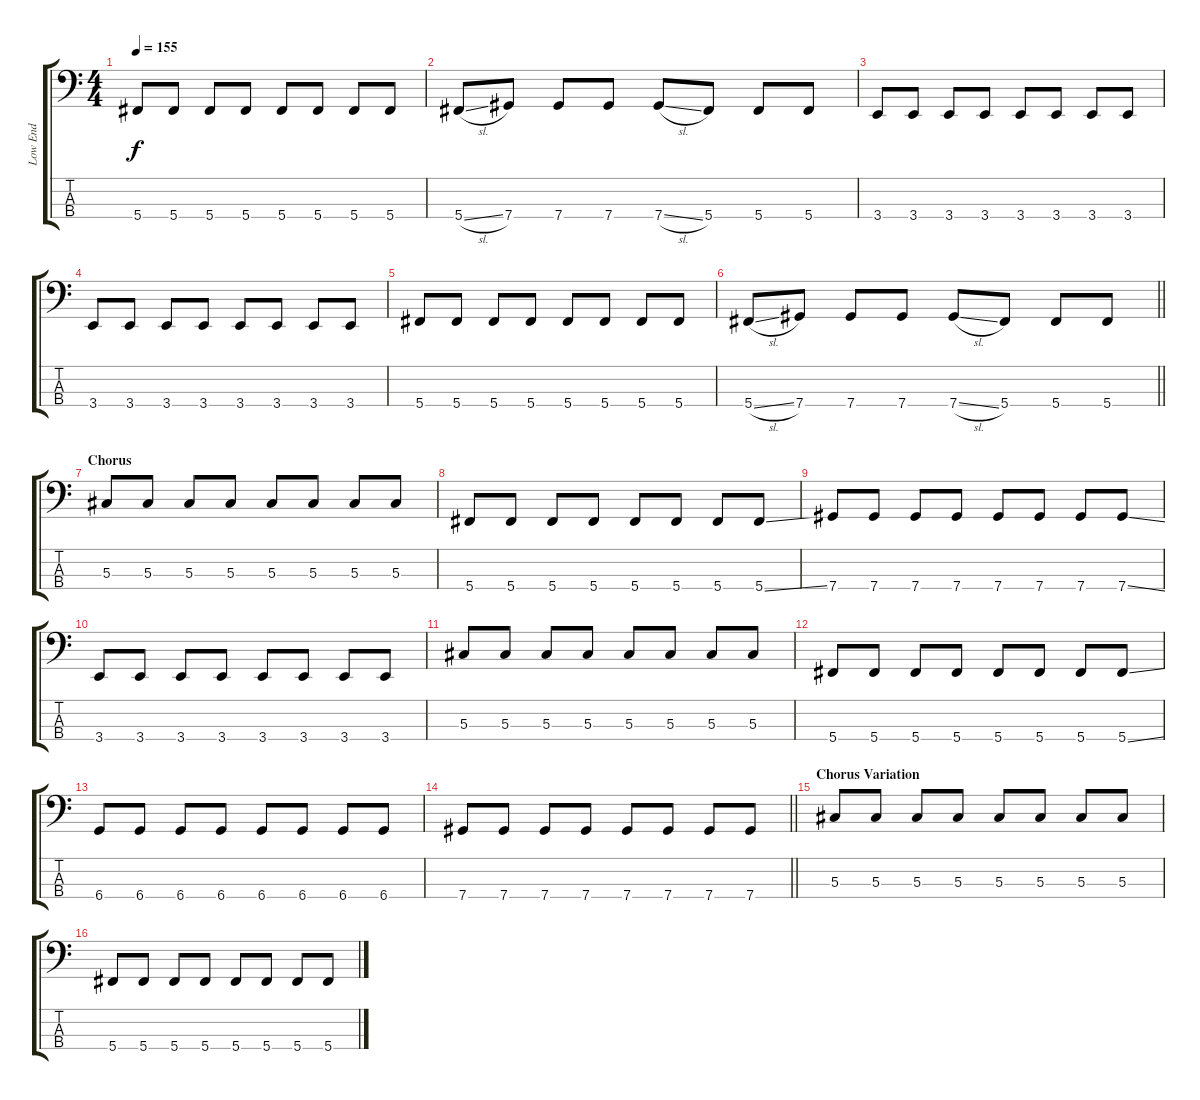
\track ("Low End" "Low End") {instrument electricbasspick}
\staff {score tabs}
\tuning (Gb2 Db2 Ab1 Db1) {hide}
\ts (4 4)
\tempo 155
\clef f4
\ks c
5.4.8{dy f} 5.4.8 5.4.8 5.4.8 5.4.8 5.4.8 5.4.8 5.4.8 |
5.4{sl}.8 7.4.8 7.4.8 7.4.8 7.4{sl}.8 5.4.8 5.4.8 5.4.8 |
3.4.8 3.4.8 3.4.8 3.4.8 3.4.8 3.4.8 3.4.8 3.4.8 |
3.4.8 3.4.8 3.4.8 3.4.8 3.4.8 3.4.8 3.4.8 3.4.8 |
5.4.8 5.4.8 5.4.8 5.4.8 5.4.8 5.4.8 5.4.8 5.4.8 |
\barLineRight lightlight
5.4{sl}.8 7.4.8 7.4.8 7.4.8 7.4{sl}.8 5.4.8 5.4.8 5.4.8 |
\section ("" "Chorus")
5.3.8 5.3.8 5.3.8 5.3.8 5.3.8 5.3.8 5.3.8 5.3.8 |
5.4.8 5.4.8 5.4.8 5.4.8 5.4.8 5.4.8 5.4.8 5.4{ss}.8 |
7.4.8 7.4.8 7.4.8 7.4.8 7.4.8 7.4.8 7.4.8 7.4{ss}.8 |
3.4.8 3.4.8 3.4.8 3.4.8 3.4.8 3.4.8 3.4.8 3.4.8 |
5.3.8 5.3.8 5.3.8 5.3.8 5.3.8 5.3.8 5.3.8 5.3.8 |
5.4.8 5.4.8 5.4.8 5.4.8 5.4.8 5.4.8 5.4.8 5.4{ss}.8 |
6.4.8 6.4.8 6.4.8 6.4.8 6.4.8 6.4.8 6.4.8 6.4.8 |
\barLineRight lightlight
7.4.8 7.4.8 7.4.8 7.4.8 7.4.8 7.4.8 7.4.8 7.4.8 |
\section ("" "Chorus Variation")
5.3.8 5.3.8 5.3.8 5.3.8 5.3.8 5.3.8 5.3.8 5.3.8 |
5.4.8 5.4.8 5.4.8 5.4.8 5.4.8 5.4.8 5.4.8 5.4{ss}.8
